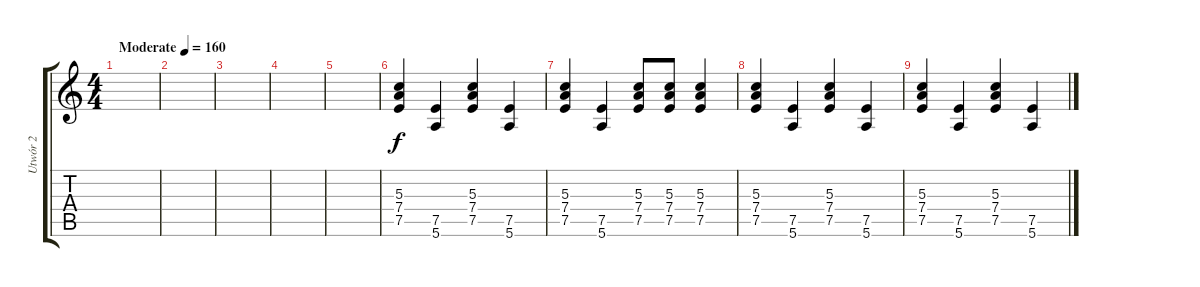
\track ("Utwór 2" "Utwór 2") {instrument acousticguitarsteel}
\staff {score tabs}
\tuning (E4 B3 G3 D3 A2 E2) {hide}
\ts (4 4)
\tempo (160 "Moderate")
\clef g2
\ks c
|
|
|
|
|
(5.3 7.4 7.5).4 (7.5 5.6).4 (5.3 7.4 7.5).4 (7.5 5.6).4 |
(5.3 7.4 7.5).4 (7.5 5.6).4 (5.3 7.4 7.5).8 (5.3 7.4 7.5).8 (5.3 7.4 7.5).4 |
(5.3 7.4 7.5).4 (7.5 5.6).4 (5.3 7.4 7.5).4 (7.5 5.6).4 |
(5.3 7.4 7.5).4 (7.5 5.6).4 (5.3 7.4 7.5).4 (7.5 5.6).4
